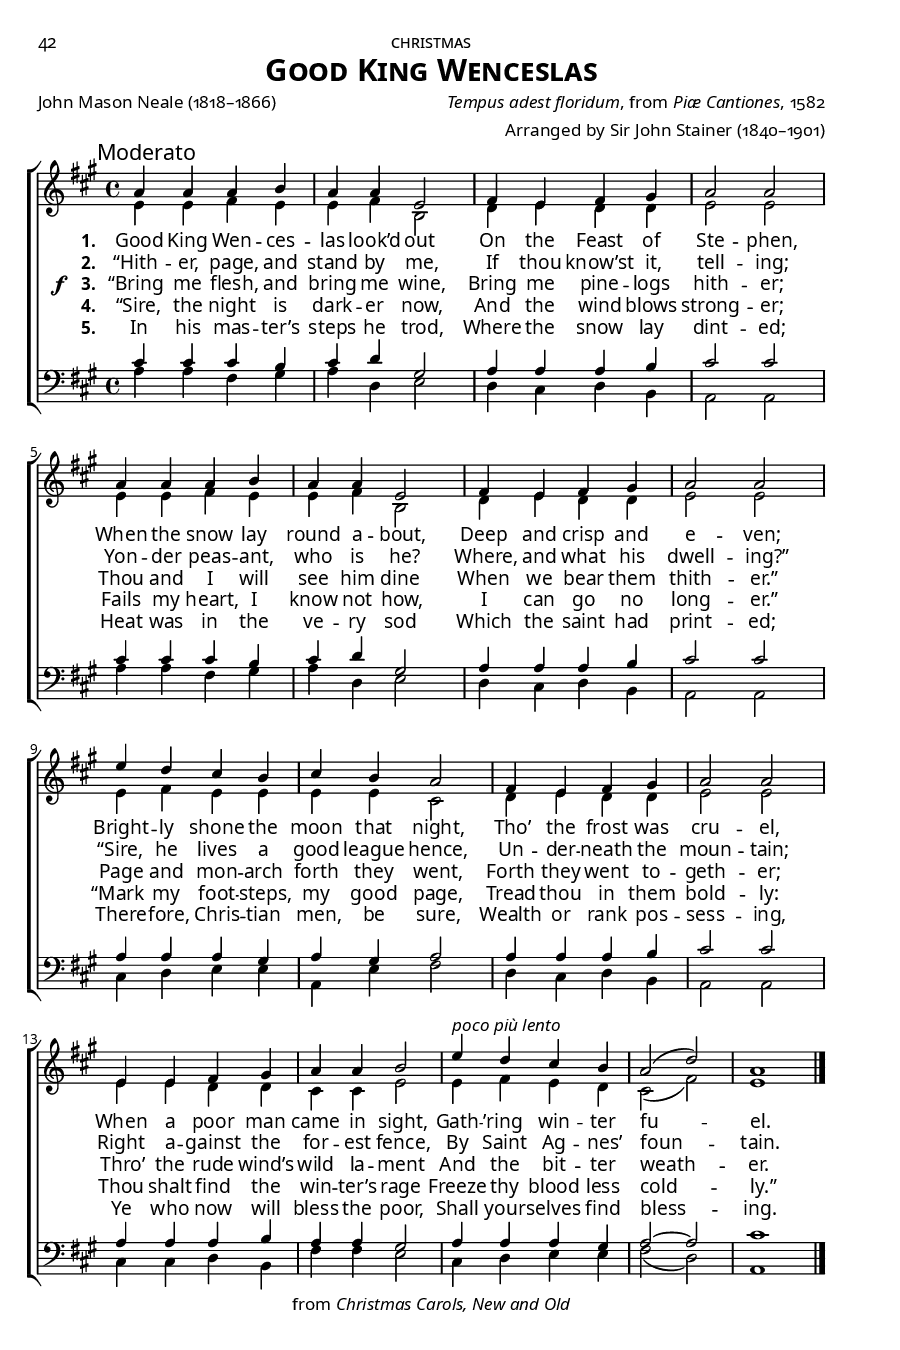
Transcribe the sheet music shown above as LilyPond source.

\version "2.14.2"
\include "util.ly"
\header {
  title = \markup{\override #'(font-name . "Garamond Premier Pro Semibold"){ \abs-fontsize #15 \smallCapsOldStyle"Good King Wenceslas"}}
  poet = \markup\oldStyleNum"John Mason Neale (1818–1866)"
  composer = \markup \concat{ \italic "Tempus adest floridum" ", from " \italic "Piæ Cantiones" \oldStyleNum", 1582"}
  arranger = \markup\oldStyleNum"Arranged by Sir John Stainer (1840–1901)"
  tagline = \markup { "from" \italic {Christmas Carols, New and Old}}
}
\paper {
  paper-height = 9\in
  paper-width = 6\in
  indent = 0\in
  %system-system-spacing = #'((basic-distance . 10) (padding . 0))
  system-system-spacing =
    #'((basic-distance . 0)
       (minimum-distance . 0)
       (padding . -15)
       (stretchability . 100))
  ragged-last-bottom = ##f
  ragged-bottom = ##f
  two-sided = ##t
  inner-margin = 0.5\in
  outer-margin = 0.25\in
  top-margin = 0.25\in
  bottom-margin = 0.25\in
  first-page-number = #042
  print-first-page-number = ##t
  headerLine = \markup{\override #'(font-name . "Garamond Premier Pro") \smallCapsOldStyle"christmas"}
  oddHeaderMarkup = \markup\fill-line{
     \override #'(font-name . "Garamond Premier Pro")\abs-fontsize #8.5
     \combine 
        \fill-line{"" \if \should-print-page-number
        \oldStylePageNum""
        }
        \fill-line{\headerLine}
  }
  evenHeaderMarkup = \markup {
     \override #'(font-name . "Garamond Premier Pro")\abs-fontsize #8.5
     \combine
        \if \should-print-page-number
        \oldStylePageNum""
        \fill-line{\headerLine}
  }
}
#(set-global-staff-size 15) \paper{ #(define fonts (make-pango-font-tree "GoudyOlSt BT" "Garamond Premier Pro" "Garamond Premier Pro" (/ 15 20))) }
global = {
  \key a \major
  \time 4/4
  \override DynamicLineSpanner #'staff-padding = #0.0
  \override DynamicLineSpanner #'Y-extent = #'(0.2 . -0.2)
  \override TextScript #'staff-padding = #0.0
  \override TextScript #'Y-extent = #'(0 . -0)
}

sopMusic = \relative c'' {
  \once \override Score.RehearsalMark #'self-alignment-X = #LEFT
  \mark "Moderato"
  a4 a a b |
  a a e2 |
  fis4 e fis gis |
  a2 a |
  
  a4 a a b |
  a a e2 |
  fis4 e fis gis |
  a2 a |
  
  e'4 d cis b |
  cis b a2 |
  fis4 e fis gis |
  a2 a |
  
  e4 e fis gis |
  a a b2 |
  e4^\markup\italic"poco più lento" d cis b |
  a2( d) |
  a1 \bar "|."
}
sopWords = \lyricmode {
  
}

altoMusic = \relative c' {
  e4 e fis e |
  e fis b,2 |
  d4 e d d |
  e2 e |
  
  e4 e fis e |
  e fis b,2 |
  d4 e d d |
  e2 e |
  
  e4 fis e e |
  e e cis2 |
  d4 e d d |
  e2 e |
  
  e4 e d d |
  cis cis e2 |
  e4 fis e d |
  cis2( fis) |
  e1 \bar "|."
}
altoWords = \lyricmode {
  \dropLyricsIX
  \set stanza = #"1. "
  Good King Wen -- ces -- las look’d out
  On the Feast of Ste -- phen,
  When the snow lay round a -- bout,
  Deep and crisp and e -- ven;
  Bright -- ly shone the moon that night,
  Tho’ the frost was cru -- el,
  When a poor man came in sight,
  Gath -- ’ring win -- ter fu -- el.
}
altoWordsII = \lyricmode {
  \dropLyricsIX
  \set stanza = #"2. "
  “Hith -- er, page, and stand by me,
  If thou know’st it, tell -- ing;
  Yon -- der peas -- ant, who is he?
  Where, and what his dwell -- ing?”
  “Sire, he lives a good league hence,
  Un -- der -- neath the moun -- tain;
  Right a -- gainst the for -- est fence,
  By Saint Ag -- nes’ foun -- tain.
}
altoWordsIII = {
  \dropLyricsIX
  \set stanza = \markup{\dynamic"f  " "3. "}
  \lyricmode {
    “Bring me flesh, and bring me wine,
    Bring me pine -- logs hith -- er;
    Thou and I will see him dine
    When we bear them thith -- er.”
    Page and mon -- arch forth they went,
    Forth they went to -- geth -- er;
    Thro’ the rude wind’s wild la -- ment
    And the bit -- ter weath -- er.
  }
}
altoWordsIV = \lyricmode {
  \dropLyricsIX
  \set stanza = #"4. "
  “Sire, the night is dark -- er now,
  And the wind blows strong -- er;
  Fails my heart, I know not how,
  I can go no long -- er.”
  “Mark my foot -- steps, my good page,
  Tread thou in them bold -- ly:
  Thou shalt find the win -- ter’s rage
  Freeze thy blood less cold -- ly.”
}
altoWordsV = \lyricmode {
  \dropLyricsIX
  \set stanza = #"5. "
  In his mas -- ter’s steps he trod,
  Where the snow lay dint -- ed;
  Heat was in the ve -- ry sod
  Which the saint had print -- ed;
  There -- fore, Chris -- tian men, be sure,
  Wealth or rank pos -- sess -- ing,
  Ye who now will bless the poor,
  Shall your -- selves find bless -- ing.
}
tenorMusic = \relative c' {
  cis4 cis cis b |
  cis d gis,2 |
  a4 a a b |
  cis2 cis |
  
  cis4 cis cis b |
  cis d gis,2 |
  a4 a a b |
  cis2 cis |
  
  a4 a a gis |
  a gis a2 |
  a4 a a b |
  cis2 cis |
  
  a4 a a b |
  a a gis2 |
  a4 a a gis |
  a2~ a |
  cis1 \bar "|."
}
tenorWords = \lyricmode {

}

bassMusic = \relative c' {
  a4 a fis gis |
  a d, e2 |
  d4 cis d b |
  a2 a |
  
  a'4 a fis gis |
  a d, e2 |
  d4 cis d b |
  a2 a |
  
  cis4 d e e |
  a, e' fis2 |
  d4 cis d b |
  a2 a |
  
  cis4 cis d b |
  fis' fis e2 |
  cis4 d e e |
  fis2( d) |
  a1 \bar "|."
}
bassWords = \lyricmode {

}

\score {
  <<
   \new ChoirStaff <<
%    \new Lyrics = sopranos \with { \override VerticalAxisGroup #'nonstaff-relatedstaff-spacing = #'((basic-distance . 1)) }
    \new Staff = women <<
      \new Voice = "sopranos" { \voiceOne << \global \sopMusic >> }
      \new Voice = "altos" { \voiceTwo << \global \altoMusic >> }
    >>
    \new Lyrics \with { alignAboveContext = #"women" \override VerticalAxisGroup #'nonstaff-relatedstaff-spacing = #'((basic-distance . 1))} \lyricsto "sopranos" \sopWords
    \new Lyrics = "altosV"  \with { alignBelowContext = #"women" } \lyricsto "sopranos" \altoWordsV
    \new Lyrics = "altosIV"  \with { alignBelowContext = #"women" } \lyricsto "sopranos" \altoWordsIV
    \new Lyrics = "altosIII"  \with { alignBelowContext = #"women" } \lyricsto "sopranos" \altoWordsIII
    \new Lyrics = "altosII"  \with { alignBelowContext = #"women" } \lyricsto "sopranos" \altoWordsII
    \new Lyrics = "altos"  \with { alignBelowContext = #"women" \override VerticalAxisGroup #'nonstaff-relatedstaff-spacing = #'((padding . -0.5)) } \lyricsto "sopranos" \altoWords
   \new Staff = men <<
      \clef bass
      \new Voice = "tenors" { \voiceOne << \global \tenorMusic >> }
      \new Voice = "basses" { \voiceTwo << \global \bassMusic >> }
    >>
    \new Lyrics \with { alignAboveContext = #"men" \override VerticalAxisGroup #'nonstaff-relatedstaff-spacing = #'((basic-distance . 1)) } \lyricsto "tenors" \tenorWords
    \new Lyrics \with { alignBelowContext = #"men" \override VerticalAxisGroup #'nonstaff-relatedstaff-spacing = #'((basic-distance . 1)) } \lyricsto "basses" \bassWords
  >>
%    \new PianoStaff << \new Staff { \new Voice { \pianoRH } } \new Staff { \clef "bass" \pianoLH } >>
  >>
  \layout {
    \context {
      \Score
      %\override SpacingSpanner #'base-shortest-duration = #(ly:make-moment 1 8)
      %\override SpacingSpanner #'common-shortest-duration = #(ly:make-moment 1 4)
    }
    \context {
      % Remove all empty staves
      % \Staff \RemoveEmptyStaves \override VerticalAxisGroup #'remove-first = ##t
    }
    \context {
      \Lyrics
      \override LyricText #'X-offset = #center-on-word
    }
  }
  \midi {
    \tempo 4 = 120
    \set Staff.midiInstrument = "piccolo"
  
    \context {
      \Voice
      \remove "Dynamic_performer"
    }
  }
}
